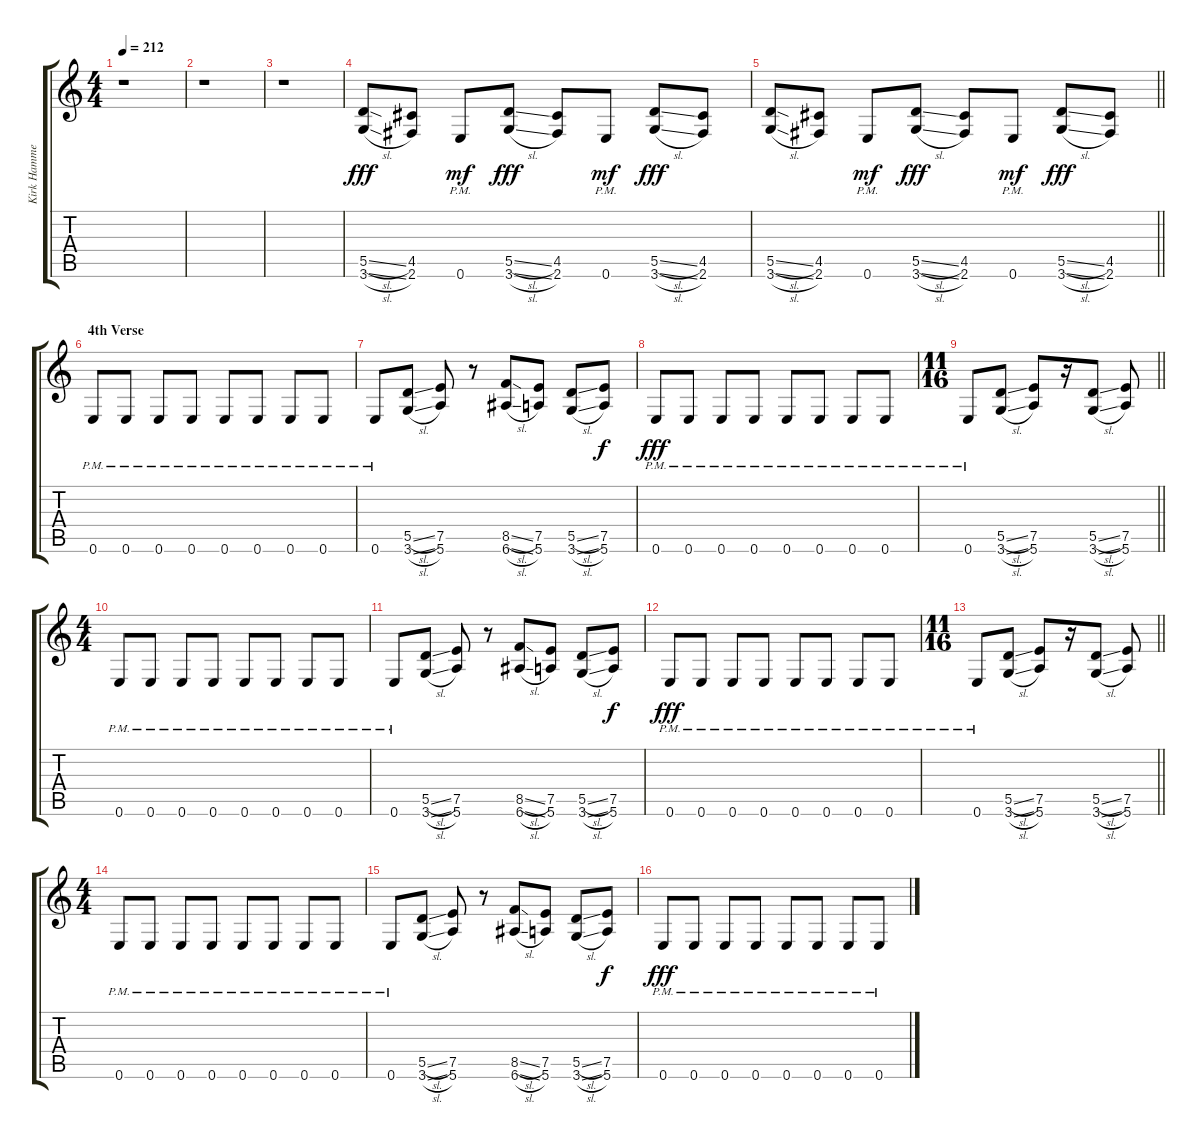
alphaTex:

\track ("Kirk Hammett" "Kirk Hamme") {instrument distortionguitar}
\staff {score tabs}
\tuning (E4 B3 G3 D3 A2 E2) {hide}
\ts (4 4)
\tempo 212
\clef g2
\ks c
r.1{dy fff} |
r.1 |
r.1 |
(5.5{sl} 3.6{sl}).8 (4.5 2.6).8 0.6{pm}.8{dy mf} (5.5{sl} 3.6{sl}).8{dy fff} (4.5 2.6).8 0.6{pm}.8{dy mf} (5.5{sl} 3.6{sl}).8{dy fff} (4.5 2.6).8 |
\barLineRight lightlight
(5.5{sl} 3.6{sl}).8 (4.5 2.6).8 0.6{pm}.8{dy mf} (5.5{sl} 3.6{sl}).8{dy fff} (4.5 2.6).8 0.6{pm}.8{dy mf} (5.5{sl} 3.6{sl}).8{dy fff} (4.5 2.6).8 |
\section ("" "4th Verse")
0.6{pm}.8 0.6{pm}.8 0.6{pm}.8 0.6{pm}.8 0.6{pm}.8 0.6{pm}.8 0.6{pm}.8 0.6{pm}.8 |
0.6{pm}.8 (5.5{sl} 3.6{sl}).8 (7.5 5.6).8 r.8 (8.5{sl} 6.6{sl}).8 (7.5 5.6).8 (5.5{sl} 3.6{sl}).8 (7.5 5.6).8{dy f} |
0.6{pm}.8{dy fff} 0.6{pm}.8 0.6{pm}.8 0.6{pm}.8 0.6{pm}.8 0.6{pm}.8 0.6{pm}.8 0.6{pm}.8 |
\ts (11 16)
\barLineRight lightlight
0.6{pm}.8 (5.5{sl} 3.6{sl}).8 (7.5 5.6).8 r.16 (5.5{sl} 3.6{sl}).8 (7.5 5.6).8 |
\ts (4 4)
0.6{pm}.8 0.6{pm}.8 0.6{pm}.8 0.6{pm}.8 0.6{pm}.8 0.6{pm}.8 0.6{pm}.8 0.6{pm}.8 |
0.6{pm}.8 (5.5{sl} 3.6{sl}).8 (7.5 5.6).8 r.8 (8.5{sl} 6.6{sl}).8 (7.5 5.6).8 (5.5{sl} 3.6{sl}).8 (7.5 5.6).8{dy f} |
0.6{pm}.8{dy fff} 0.6{pm}.8 0.6{pm}.8 0.6{pm}.8 0.6{pm}.8 0.6{pm}.8 0.6{pm}.8 0.6{pm}.8 |
\ts (11 16)
\barLineRight lightlight
0.6{pm}.8 (5.5{sl} 3.6{sl}).8 (7.5 5.6).8 r.16 (5.5{sl} 3.6{sl}).8 (7.5 5.6).8 |
\ts (4 4)
0.6{pm}.8 0.6{pm}.8 0.6{pm}.8 0.6{pm}.8 0.6{pm}.8 0.6{pm}.8 0.6{pm}.8 0.6{pm}.8 |
0.6{pm}.8 (5.5{sl} 3.6{sl}).8 (7.5 5.6).8 r.8 (8.5{sl} 6.6{sl}).8 (7.5 5.6).8 (5.5{sl} 3.6{sl}).8 (7.5 5.6).8{dy f} |
0.6{pm}.8{dy fff} 0.6{pm}.8 0.6{pm}.8 0.6{pm}.8 0.6{pm}.8 0.6{pm}.8 0.6{pm}.8 0.6{pm}.8
